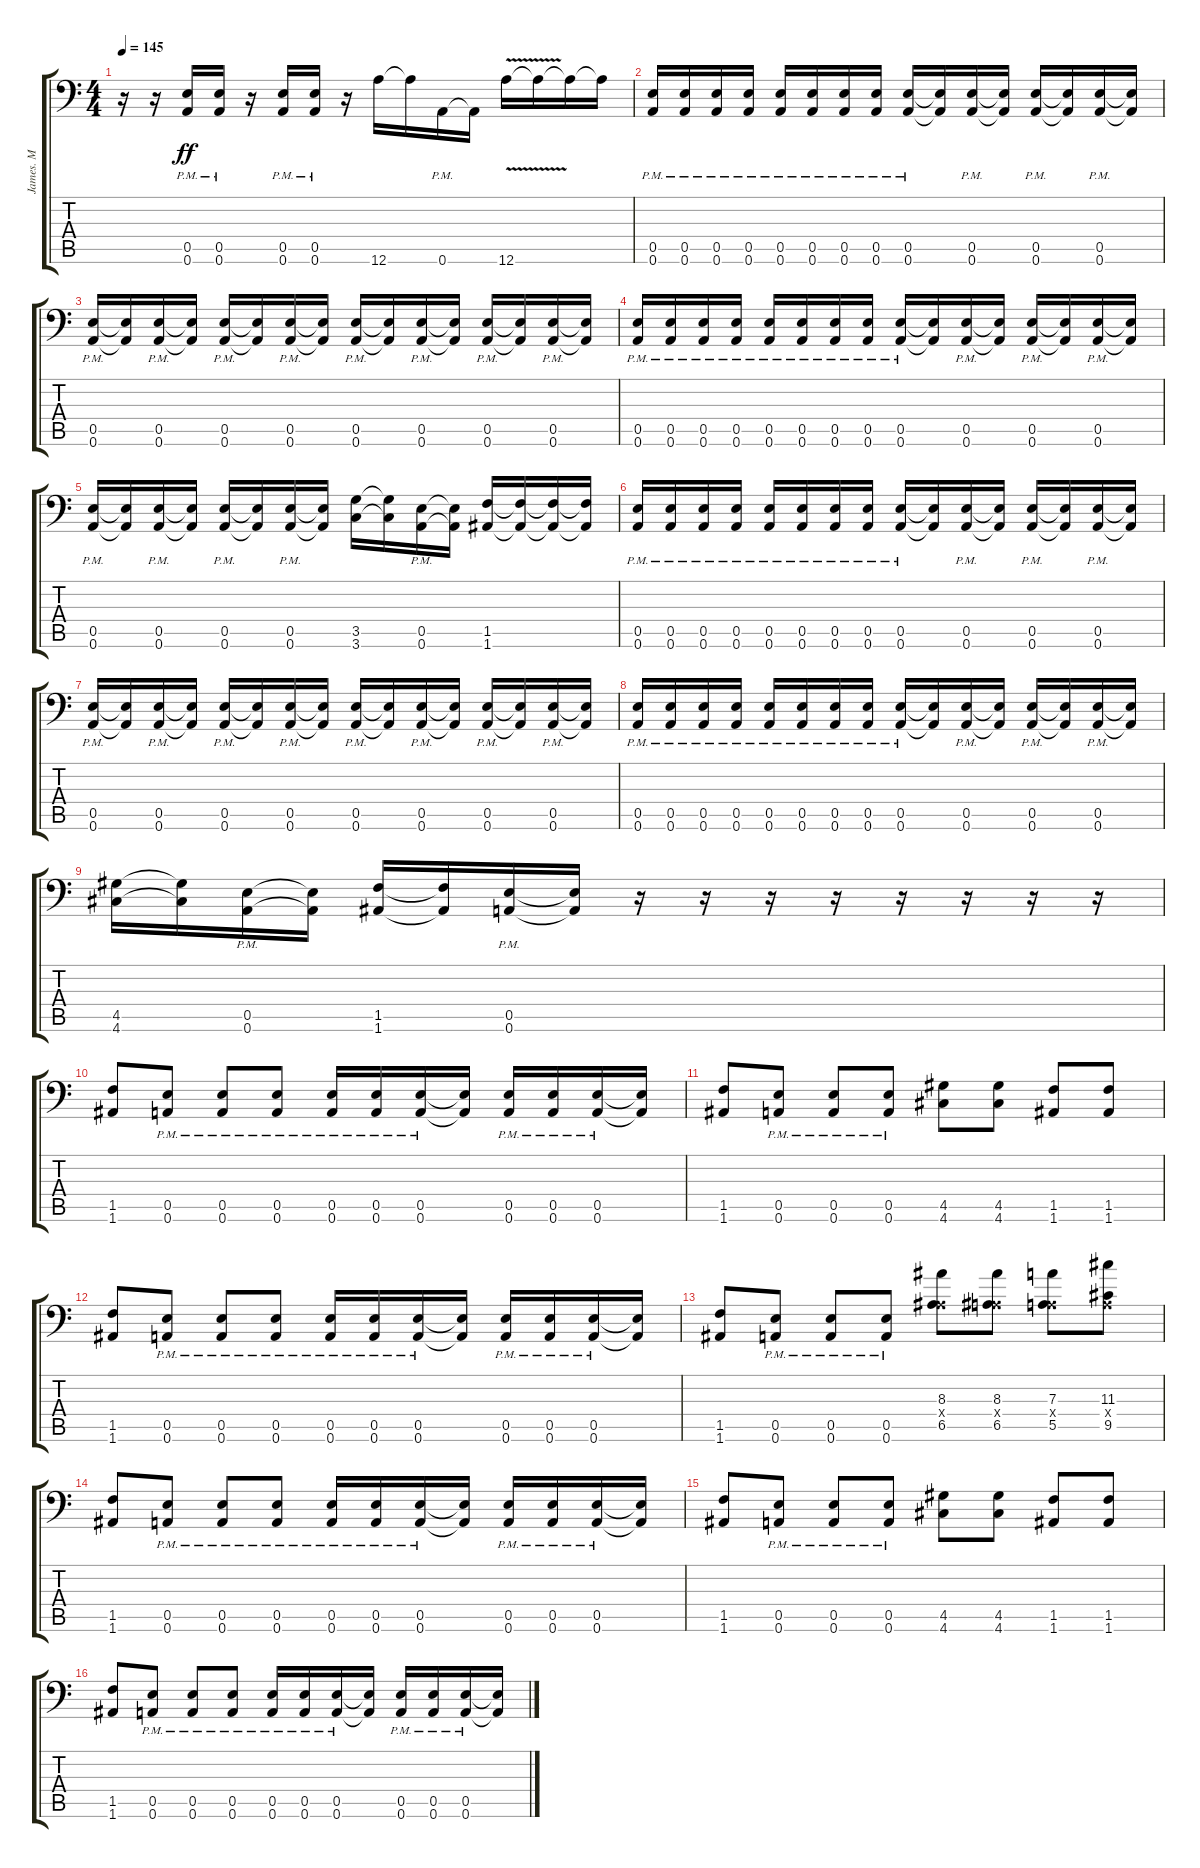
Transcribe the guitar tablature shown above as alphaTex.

\track ("James. M" "James. M") {instrument distortionguitar}
\staff {score tabs}
\tuning (B3 Gb3 D3 A2 E2 A1) {hide}
\ts (4 4)
\tempo 145
\clef f4
\ks c
r.16{dy ff} r.16 (0.5{pm} 0.6{pm}).16 (0.5{pm} 0.6{pm}).16 r.16 (0.5{pm} 0.6{pm}).16 (0.5{pm} 0.6{pm}).16 r.16 12.6.16 12.6{t}.16 0.6{pm}.16 0.6{t}.16 12.6{v}.16 12.6{t}.16 12.6{t}.16 12.6{t}.16 |
(0.5{pm} 0.6{pm}).16 (0.5{pm} 0.6{pm}).16 (0.5{pm} 0.6{pm}).16 (0.5{pm} 0.6{pm}).16 (0.5{pm} 0.6{pm}).16 (0.5{pm} 0.6{pm}).16 (0.5{pm} 0.6{pm}).16 (0.5{pm} 0.6{pm}).16 (0.5{pm} 0.6{pm}).16 (0.5{t} 0.6{t}).16 (0.5{pm} 0.6{pm}).16 (0.5{t} 0.6{t}).16 (0.5{pm} 0.6{pm}).16 (0.5{t} 0.6{t}).16 (0.5{pm} 0.6{pm}).16 (0.5{t} 0.6{t}).16 |
(0.5{pm} 0.6{pm}).16 (0.5{t} 0.6{t}).16 (0.5{pm} 0.6{pm}).16 (0.5{t} 0.6{t}).16 (0.5{pm} 0.6{pm}).16 (0.5{t} 0.6{t}).16 (0.5{pm} 0.6{pm}).16 (0.5{t} 0.6{t}).16 (0.5{pm} 0.6{pm}).16 (0.5{t} 0.6{t}).16 (0.5{pm} 0.6{pm}).16 (0.5{t} 0.6{t}).16 (0.5{pm} 0.6{pm}).16 (0.5{t} 0.6{t}).16 (0.5{pm} 0.6{pm}).16 (0.5{t} 0.6{t}).16 |
(0.5{pm} 0.6{pm}).16 (0.5{pm} 0.6{pm}).16 (0.5{pm} 0.6{pm}).16 (0.5{pm} 0.6{pm}).16 (0.5{pm} 0.6{pm}).16 (0.5{pm} 0.6{pm}).16 (0.5{pm} 0.6{pm}).16 (0.5{pm} 0.6{pm}).16 (0.5{pm} 0.6{pm}).16 (0.5{t} 0.6{t}).16 (0.5{pm} 0.6{pm}).16 (0.5{t} 0.6{t}).16 (0.5{pm} 0.6{pm}).16 (0.5{t} 0.6{t}).16 (0.5{pm} 0.6{pm}).16 (0.5{t} 0.6{t}).16 |
(0.5{pm} 0.6{pm}).16 (0.5{t} 0.6{t}).16 (0.5{pm} 0.6{pm}).16 (0.5{t} 0.6{t}).16 (0.5{pm} 0.6{pm}).16 (0.5{t} 0.6{t}).16 (0.5{pm} 0.6{pm}).16 (0.5{t} 0.6{t}).16 (3.5 3.6).16 (3.5{t} 3.6{t}).16 (0.5{pm} 0.6{pm}).16 (0.5{t} 0.6{t}).16 (1.5 1.6).16 (1.5{t} 1.6{t}).16 (1.5{t} 1.6{t}).16 (1.5{t} 1.6{t}).16 |
(0.5{pm} 0.6{pm}).16 (0.5{pm} 0.6{pm}).16 (0.5{pm} 0.6{pm}).16 (0.5{pm} 0.6{pm}).16 (0.5{pm} 0.6{pm}).16 (0.5{pm} 0.6{pm}).16 (0.5{pm} 0.6{pm}).16 (0.5{pm} 0.6{pm}).16 (0.5{pm} 0.6{pm}).16 (0.5{t} 0.6{t}).16 (0.5{pm} 0.6{pm}).16 (0.5{t} 0.6{t}).16 (0.5{pm} 0.6{pm}).16 (0.5{t} 0.6{t}).16 (0.5{pm} 0.6{pm}).16 (0.5{t} 0.6{t}).16 |
(0.5{pm} 0.6{pm}).16 (0.5{t} 0.6{t}).16 (0.5{pm} 0.6{pm}).16 (0.5{t} 0.6{t}).16 (0.5{pm} 0.6{pm}).16 (0.5{t} 0.6{t}).16 (0.5{pm} 0.6{pm}).16 (0.5{t} 0.6{t}).16 (0.5{pm} 0.6{pm}).16 (0.5{t} 0.6{t}).16 (0.5{pm} 0.6{pm}).16 (0.5{t} 0.6{t}).16 (0.5{pm} 0.6{pm}).16 (0.5{t} 0.6{t}).16 (0.5{pm} 0.6{pm}).16 (0.5{t} 0.6{t}).16 |
(0.5{pm} 0.6{pm}).16 (0.5{pm} 0.6{pm}).16 (0.5{pm} 0.6{pm}).16 (0.5{pm} 0.6{pm}).16 (0.5{pm} 0.6{pm}).16 (0.5{pm} 0.6{pm}).16 (0.5{pm} 0.6{pm}).16 (0.5{pm} 0.6{pm}).16 (0.5{pm} 0.6{pm}).16 (0.5{t} 0.6{t}).16 (0.5{pm} 0.6{pm}).16 (0.5{t} 0.6{t}).16 (0.5{pm} 0.6{pm}).16 (0.5{t} 0.6{t}).16 (0.5{pm} 0.6{pm}).16 (0.5{t} 0.6{t}).16 |
(4.5 4.6).16 (4.5{t} 4.6{t}).16 (0.5{pm} 0.6{pm}).16 (0.5{t} 0.6{t}).16 (1.5 1.6).16 (1.5{t} 1.6{t}).16 (0.5{pm} 0.6{pm}).16 (0.5{t} 0.6{t}).16 r.16 r.16 r.16 r.16 r.16 r.16 r.16 r.16 |
(1.5 1.6).8 (0.5{pm} 0.6{pm}).8 (0.5{pm} 0.6{pm}).8 (0.5{pm} 0.6{pm}).8 (0.5{pm} 0.6{pm}).16 (0.5{pm} 0.6{pm}).16 (0.5{pm} 0.6{pm}).16 (0.5{t} 0.6{t}).16 (0.5{pm} 0.6{pm}).16 (0.5{pm} 0.6{pm}).16 (0.5{pm} 0.6{pm}).16 (0.5{t} 0.6{t}).16 |
(1.5 1.6).8 (0.5{pm} 0.6{pm}).8 (0.5{pm} 0.6{pm}).8 (0.5{pm} 0.6{pm}).8 (4.5 4.6).8 (4.5 4.6).8 (1.5 1.6).8 (1.5 1.6).8 |
(1.5 1.6).8 (0.5{pm} 0.6{pm}).8 (0.5{pm} 0.6{pm}).8 (0.5{pm} 0.6{pm}).8 (0.5{pm} 0.6{pm}).16 (0.5{pm} 0.6{pm}).16 (0.5{pm} 0.6{pm}).16 (0.5{t} 0.6{t}).16 (0.5{pm} 0.6{pm}).16 (0.5{pm} 0.6{pm}).16 (0.5{pm} 0.6{pm}).16 (0.5{t} 0.6{t}).16 |
(1.5 1.6).8 (0.5{pm} 0.6{pm}).8 (0.5{pm} 0.6{pm}).8 (0.5{pm} 0.6{pm}).8 (8.3 0.4{x} 6.5).8 (8.3 0.4{x} 6.5).8 (7.3 0.4{x} 5.5).8 (11.3 0.4{x} 9.5).8 |
(1.5 1.6).8 (0.5{pm} 0.6{pm}).8 (0.5{pm} 0.6{pm}).8 (0.5{pm} 0.6{pm}).8 (0.5{pm} 0.6{pm}).16 (0.5{pm} 0.6{pm}).16 (0.5{pm} 0.6{pm}).16 (0.5{t} 0.6{t}).16 (0.5{pm} 0.6{pm}).16 (0.5{pm} 0.6{pm}).16 (0.5{pm} 0.6{pm}).16 (0.5{t} 0.6{t}).16 |
(1.5 1.6).8 (0.5{pm} 0.6{pm}).8 (0.5{pm} 0.6{pm}).8 (0.5{pm} 0.6{pm}).8 (4.5 4.6).8 (4.5 4.6).8 (1.5 1.6).8 (1.5 1.6).8 |
(1.5 1.6).8 (0.5{pm} 0.6{pm}).8 (0.5{pm} 0.6{pm}).8 (0.5{pm} 0.6{pm}).8 (0.5{pm} 0.6{pm}).16 (0.5{pm} 0.6{pm}).16 (0.5{pm} 0.6{pm}).16 (0.5{t} 0.6{t}).16 (0.5{pm} 0.6{pm}).16 (0.5{pm} 0.6{pm}).16 (0.5{pm} 0.6{pm}).16 (0.5{t} 0.6{t}).16
